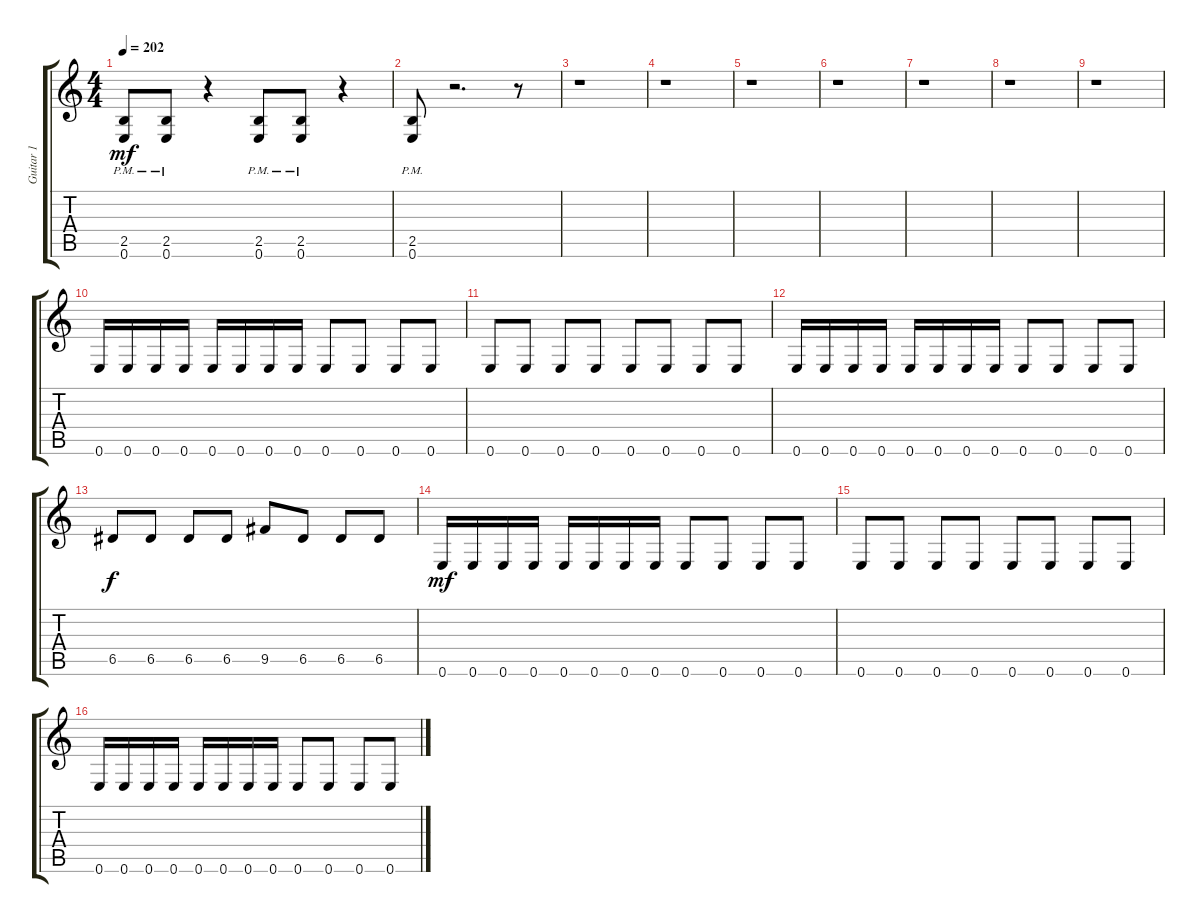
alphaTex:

\track ("Guitar 1" "Guitar 1") {instrument distortionguitar}
\staff {score tabs}
\tuning (E4 B3 G3 D3 A2 E2) {hide}
\ts (4 4)
\tempo 202
\clef g2
\ks c
(2.5{pm} 0.6{pm}).8{dy mf} (2.5{pm} 0.6{pm}).8 r.4 (2.5{pm} 0.6{pm}).8 (2.5{pm} 0.6{pm}).8 r.4 |
(2.5{pm} 0.6{pm}).8 r.2{d} r.8 |
r.1 |
r.1 |
r.1 |
r.1 |
r.1 |
r.1 |
r.1 |
0.6.16 0.6.16 0.6.16 0.6.16 0.6.16 0.6.16 0.6.16 0.6.16 0.6.8 0.6.8 0.6.8 0.6.8 |
0.6.8 0.6.8 0.6.8 0.6.8 0.6.8 0.6.8 0.6.8 0.6.8 |
0.6.16 0.6.16 0.6.16 0.6.16 0.6.16 0.6.16 0.6.16 0.6.16 0.6.8 0.6.8 0.6.8 0.6.8 |
6.5.8{dy f} 6.5.8 6.5.8 6.5.8 9.5.8 6.5.8 6.5.8 6.5.8 |
0.6.16{dy mf} 0.6.16 0.6.16 0.6.16 0.6.16 0.6.16 0.6.16 0.6.16 0.6.8 0.6.8 0.6.8 0.6.8 |
0.6.8 0.6.8 0.6.8 0.6.8 0.6.8 0.6.8 0.6.8 0.6.8 |
0.6.16 0.6.16 0.6.16 0.6.16 0.6.16 0.6.16 0.6.16 0.6.16 0.6.8 0.6.8 0.6.8 0.6.8
